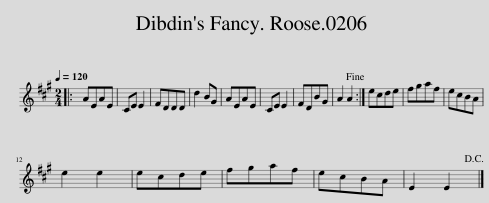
X:1
L:1/8
Q:1/4=120
M:2/4
I:linebreak $
K:A
V:1 treble
V:1
|: AEAE | CE E2 | FDDD | d2 BG | AEAE | %5
 CE E2 | FDBG | A2 A2!fine! :| ecde | fgaf | %10
 ecBA |$ e2 e2 | ecde | fgaf | ecBA | %15
 E2 E2!D.C.! |] %16
